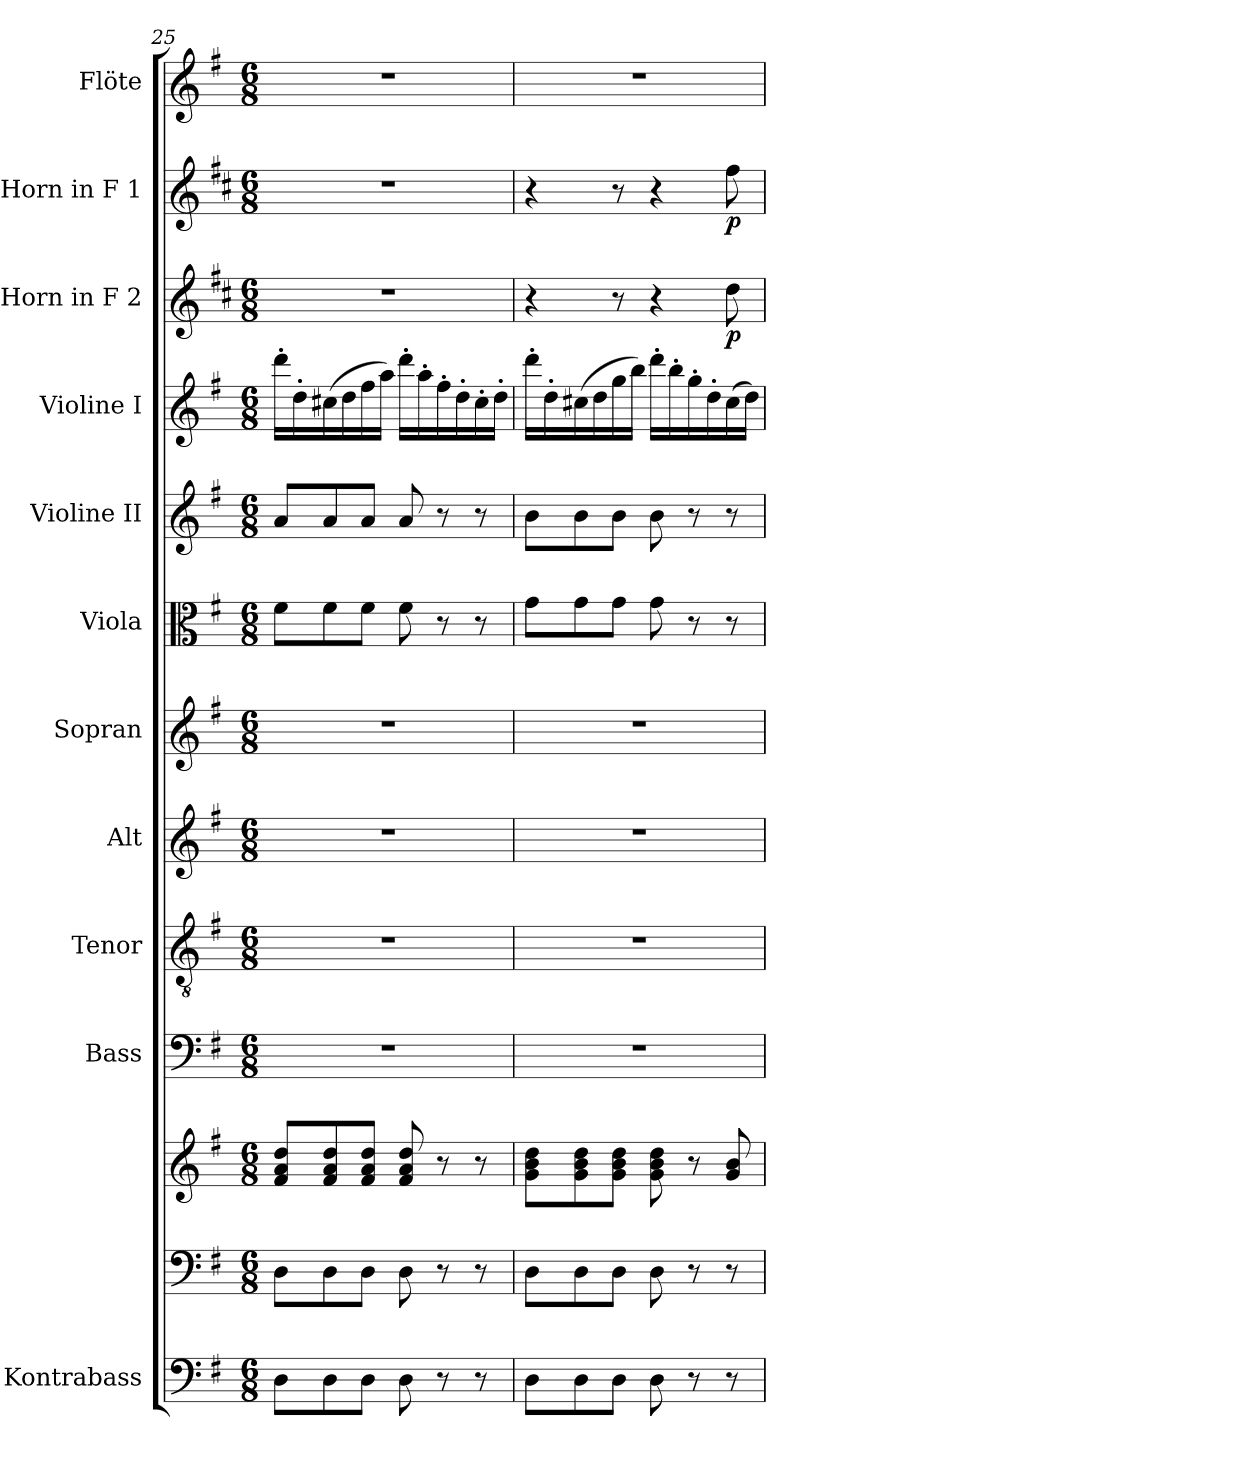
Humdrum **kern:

**kern	**kern	**kern	**kern	**kern	**kern	**kern	**kern	**kern	**kern	**kern	**dynam	**kern	**dynam	**kern
*part12	*part11	*part11	*part10	*part9	*part8	*part7	*part6	*part5	*part4	*part3	*part3	*part2	*part2	*part1
*staff13	*staff12	*staff11	*staff10	*staff9	*staff8	*staff7	*staff6	*staff5	*staff4	*staff3	*staff3	*staff2	*staff2	*staff1
*I"Kontrabass	*	*	*I"Bass	*I"Tenor	*I"Alt	*I"Sopran	*I"Viola	*I"Violine II	*I"Violine I	*I"Horn in F 2	*	*I"Horn in F 1	*	*I"Flöte
*I'Kb.	*	*	*I'B.	*I'T.	*I'A.	*I'S.	*I'Vla.	*I'Vl. II	*I'Vl. I	*	*	*	*	*I'Fl.
!!LO:PB:g=z
*clefF4	*clefF4	*clefG2	*clefF4	*clefGv2	*clefG2	*clefG2	*clefC3	*clefG2	*clefG2	*clefG2	*	*clefG2	*	*clefG2
*ITrd7c12	*	*	*	*	*	*	*	*	*	*ITrd4c7	*	*ITrd4c7	*	*
*k[f#]	*k[f#]	*k[f#]	*k[f#]	*k[f#]	*k[f#]	*k[f#]	*k[f#]	*k[f#]	*k[f#]	*k[f#]	*	*k[f#]	*	*k[f#]
*G:	*G:	*G:	*G:	*G:	*G:	*G:	*G:	*G:	*G:	*G:	*	*G:	*	*G:
*M6/8	*M6/8	*M6/8	*M6/8	*M6/8	*M6/8	*M6/8	*M6/8	*M6/8	*M6/8	*M6/8	*	*M6/8	*	*M6/8
=25	=25	=25	=25	=25	=25	=25	=25	=25	=25	=25	=25	=25	=25	=25
8DD\L	8D\L	8f#/ 8a/ 8dd/L	2.r	2.r	2.r	2.r	8f#\L	8a/L	16ddd'>\LL	2.r	.	2.r	.	2.r
.	.	.	.	.	.	.	.	.	16dd'>\	.	.	.	.	.
8DD\	8D\	8f#/ 8a/ 8dd/	.	.	.	.	8f#\	8a/	(>16cc#X\	.	.	.	.	.
.	.	.	.	.	.	.	.	.	16dd\	.	.	.	.	.
8DD\J	8D\J	8f#/ 8a/ 8dd/J	.	.	.	.	8f#\J	8a/J	16ff#\	.	.	.	.	.
.	.	.	.	.	.	.	.	.	16aa\JJ)	.	.	.	.	.
8DD\	8D\	8f#/ 8a/ 8dd/	.	.	.	.	8f#\	8a/	16ddd'>\LL	.	.	.	.	.
.	.	.	.	.	.	.	.	.	16aa'>\	.	.	.	.	.
8r	8r	8r	.	.	.	.	8r	8r	16ff#'>\	.	.	.	.	.
.	.	.	.	.	.	.	.	.	16dd'>\	.	.	.	.	.
8r	8r	8r	.	.	.	.	8r	8r	16cc#'>\	.	.	.	.	.
.	.	.	.	.	.	.	.	.	16dd'>\JJ	.	.	.	.	.
=26	=26	=26	=26	=26	=26	=26	=26	=26	=26	=26	=26	=26	=26	=26
8DD\L	8D\L	8g\ 8b\ 8dd\L	2.r	2.r	2.r	2.r	8g\L	8b\L	16ddd'>\LL	4r	.	4r	.	2.r
.	.	.	.	.	.	.	.	.	16dd'>\	.	.	.	.	.
8DD\	8D\	8g\ 8b\ 8dd\	.	.	.	.	8g\	8b\	(>16cc#X\	.	.	.	.	.
.	.	.	.	.	.	.	.	.	16dd\	.	.	.	.	.
8DD\J	8D\J	8g\ 8b\ 8dd\J	.	.	.	.	8g\J	8b\J	16gg\	8r	.	8r	.	.
.	.	.	.	.	.	.	.	.	16bb\JJ)	.	.	.	.	.
8DD\	8D\	8g\ 8b\ 8dd\	.	.	.	.	8g\	8b\	16ddd'>\LL	4r	.	4r	.	.
.	.	.	.	.	.	.	.	.	16bb'>\	.	.	.	.	.
8r	8r	8r	.	.	.	.	8r	8r	16gg'>\	.	.	.	.	.
.	.	.	.	.	.	.	.	.	16dd'>\	.	.	.	.	.
!	!	!	!	!	!	!	!	!	!	!	!LO:DY:b	!	!LO:DY:b	!
8r	8r	8g/ 8b/	.	.	.	.	8r	8r	(>16cc#\	8g\	p	8b\	p	.
.	.	.	.	.	.	.	.	.	16dd\JJ)	.	.	.	.	.
=	=	=	=	=	=	=	=	=	=	=	=	=	=	=
*-	*-	*-	*-	*-	*-	*-	*-	*-	*-	*-	*-	*-	*-	*-
